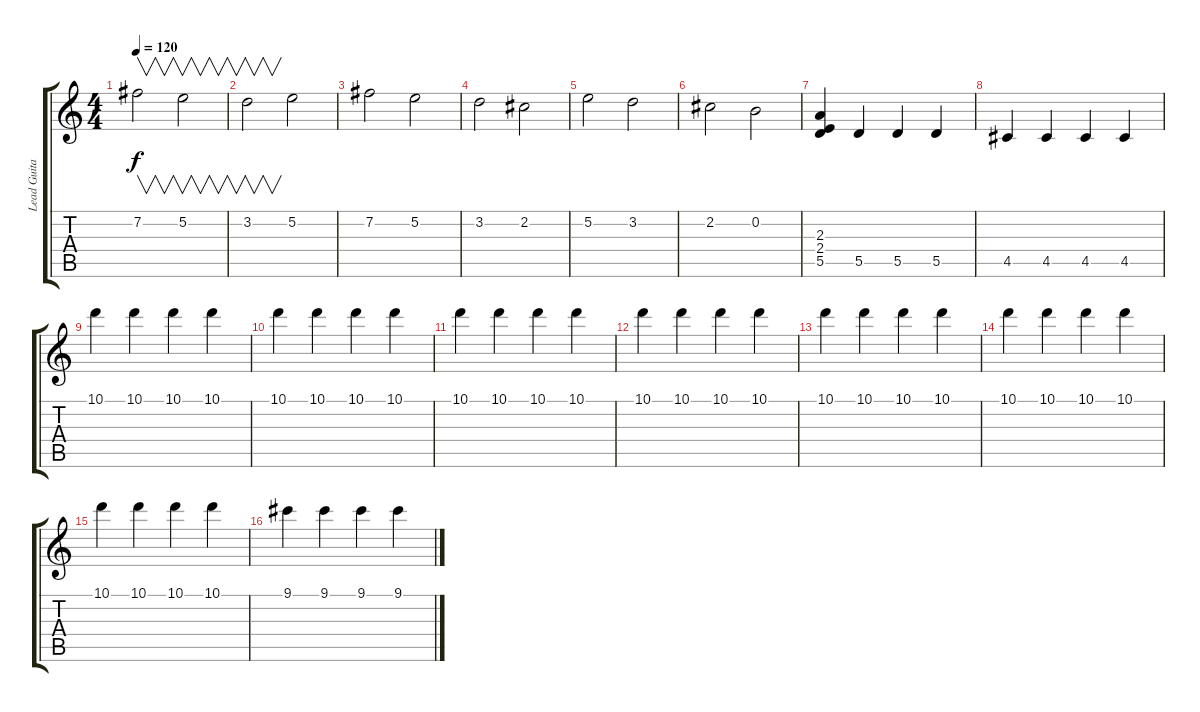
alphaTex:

\track ("Lead Guitar" "Lead Guita") {instrument overdrivenguitar}
\staff {score tabs}
\tuning (E4 B3 G3 D3 A2 E2) {hide}
\ts (4 4)
\tempo 120
\clef g2
\ks c
7.2.2{v dy f} 5.2.2{v} |
3.2.2{v} 5.2.2 |
7.2.2 5.2.2 |
3.2.2 2.2.2 |
5.2.2 3.2.2 |
2.2.2 0.2.2 |
(2.3 2.4 5.5).4 5.5.4 5.5.4 5.5.4 |
4.5.4 4.5.4 4.5.4 4.5.4 |
10.1.4 10.1.4 10.1.4 10.1.4 |
10.1.4 10.1.4 10.1.4 10.1.4 |
10.1.4 10.1.4 10.1.4 10.1.4 |
10.1.4 10.1.4 10.1.4 10.1.4 |
10.1.4 10.1.4 10.1.4 10.1.4 |
10.1.4 10.1.4 10.1.4 10.1.4 |
10.1.4 10.1.4 10.1.4 10.1.4 |
9.1.4 9.1.4 9.1.4 9.1.4
